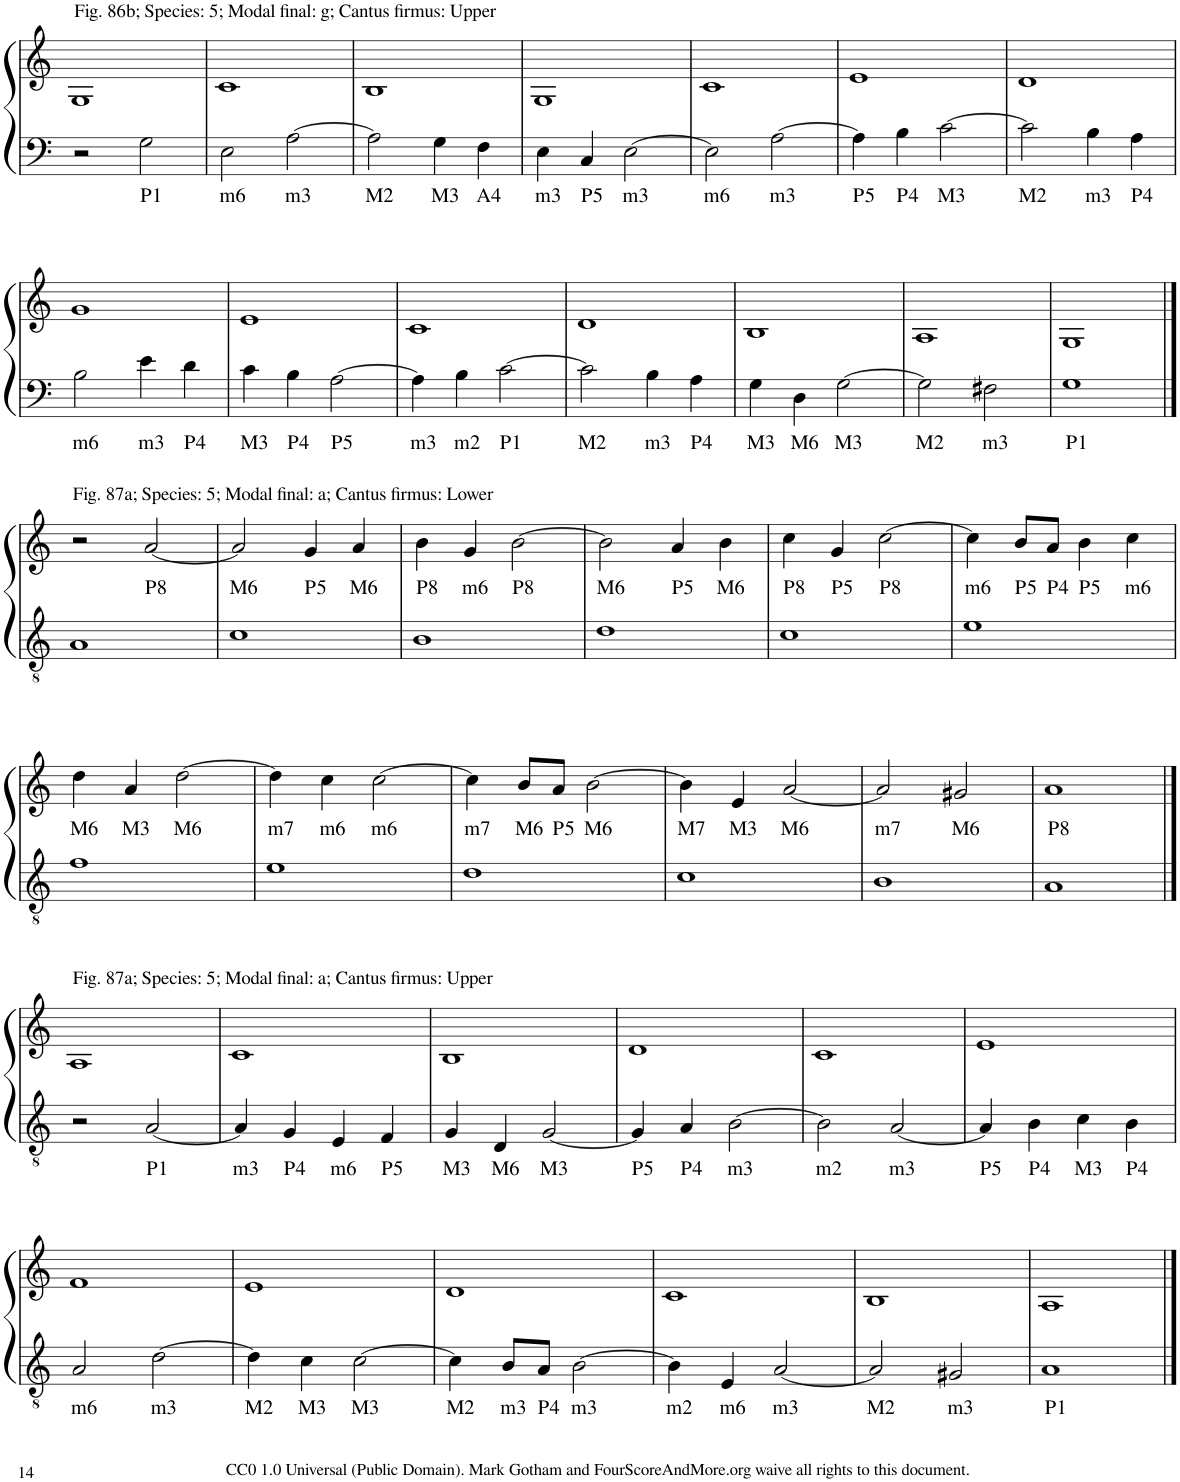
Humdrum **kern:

**kern	**text	**kern	**text
*part2	*part2	*part1	*part1
*staff2	*staff2	*staff1	*staff1
*I"Piano	*	*I"Piano	*
*I'Pno	*	*I'Pno	*
!!LO:PB:g=z
*clefF4	*	*clefG2	*
*k[]	*	*k[]	*
*M2/2	*	*M2/2	*
=472	=472	=472	=472
!	!	!LO:TX:a:t=Fig. 86b; Species&colon; 5; Modal final&colon; g; Cantus firmus&colon; Upper	!
2r	.	1G	.
!	!LO:LY:b	!	!
2G\	P1	.	.
=473	=473	=473	=473
!	!LO:LY:b	!	!
2E\	m6	1c	.
!	!LO:LY:b	!	!
[2A\	m3	.	.
=474	=474	=474	=474
!	!LO:LY:b	!	!
2A\]	M2	1B	.
!	!LO:LY:b	!	!
4G\	M3	.	.
!	!LO:LY:b	!	!
4F\	A4	.	.
=475	=475	=475	=475
!	!LO:LY:b	!	!
4E\	m3	1G	.
!	!LO:LY:b	!	!
4C/	P5	.	.
!	!LO:LY:b	!	!
[2E\	m3	.	.
=476	=476	=476	=476
!	!LO:LY:b	!	!
2E\]	m6	1c	.
!	!LO:LY:b	!	!
[2A\	m3	.	.
=477	=477	=477	=477
!	!LO:LY:b	!	!
4A\]	P5	1e	.
!	!LO:LY:b	!	!
4B\	P4	.	.
!	!LO:LY:b	!	!
[2c\	M3	.	.
=478	=478	=478	=478
!	!LO:LY:b	!	!
2c\]	M2	1d	.
!	!LO:LY:b	!	!
4B\	m3	.	.
!	!LO:LY:b	!	!
4A\	P4	.	.
!!LO:LB:g=z
=479	=479	=479	=479
!	!LO:LY:b	!	!
2B\	m6	1g	.
!	!LO:LY:b	!	!
4e\	m3	.	.
!	!LO:LY:b	!	!
4d\	P4	.	.
=480	=480	=480	=480
!	!LO:LY:b	!	!
4c\	M3	1e	.
!	!LO:LY:b	!	!
4B\	P4	.	.
!	!LO:LY:b	!	!
[2A\	P5	.	.
=481	=481	=481	=481
!	!LO:LY:b	!	!
4A\]	m3	1c	.
!	!LO:LY:b	!	!
4B\	m2	.	.
!	!LO:LY:b	!	!
[2c\	P1	.	.
=482	=482	=482	=482
!	!LO:LY:b	!	!
2c\]	M2	1d	.
!	!LO:LY:b	!	!
4B\	m3	.	.
!	!LO:LY:b	!	!
4A\	P4	.	.
=483	=483	=483	=483
!	!LO:LY:b	!	!
4G\	M3	1B	.
!	!LO:LY:b	!	!
4D\	M6	.	.
!	!LO:LY:b	!	!
[2G\	M3	.	.
=484	=484	=484	=484
!	!LO:LY:b	!	!
2G\]	M2	1A	.
!	!LO:LY:b	!	!
2F#X\	m3	.	.
=485	=485	=485	=485
!	!LO:LY:b	!	!
1G	P1	1G	.
!!LO:LB:g=z
==486	==486	==486	==486
*clefGv2	*	*	*
!	!	!LO:TX:a:t=Fig. 87a; Species&colon; 5; Modal final&colon; a; Cantus firmus&colon; Lower	!
1A	.	2r	.
!	!	!	!LO:LY:b
.	.	[2a/	P8
=487	=487	=487	=487
!	!	!	!LO:LY:b
1c	.	2a/]	M6
!	!	!	!LO:LY:b
.	.	4g/	P5
!	!	!	!LO:LY:b
.	.	4a/	M6
=488	=488	=488	=488
!	!	!	!LO:LY:b
1B	.	4b\	P8
!	!	!	!LO:LY:b
.	.	4g/	m6
!	!	!	!LO:LY:b
.	.	[2b\	P8
=489	=489	=489	=489
!	!	!	!LO:LY:b
1d	.	2b\]	M6
!	!	!	!LO:LY:b
.	.	4a/	P5
!	!	!	!LO:LY:b
.	.	4b\	M6
=490	=490	=490	=490
!	!	!	!LO:LY:b
1c	.	4cc\	P8
!	!	!	!LO:LY:b
.	.	4g/	P5
!	!	!	!LO:LY:b
.	.	[2cc\	P8
=491	=491	=491	=491
!	!	!	!LO:LY:b
1e	.	4cc\]	m6
!	!	!	!LO:LY:b
.	.	8b/L	P5
!	!	!	!LO:LY:b
.	.	8a/J	P4
!	!	!	!LO:LY:b
.	.	4b\	P5
!	!	!	!LO:LY:b
.	.	4cc\	m6
!!LO:LB:g=z
=492	=492	=492	=492
!	!	!	!LO:LY:b
1f	.	4dd\	M6
!	!	!	!LO:LY:b
.	.	4a/	M3
!	!	!	!LO:LY:b
.	.	[2dd\	M6
=493	=493	=493	=493
!	!	!	!LO:LY:b
1e	.	4dd\]	m7
!	!	!	!LO:LY:b
.	.	4cc\	m6
!	!	!	!LO:LY:b
.	.	[2cc\	m6
=494	=494	=494	=494
!	!	!	!LO:LY:b
1d	.	4cc\]	m7
!	!	!	!LO:LY:b
.	.	8b/L	M6
!	!	!	!LO:LY:b
.	.	8a/J	P5
!	!	!	!LO:LY:b
.	.	[2b\	M6
=495	=495	=495	=495
!	!	!	!LO:LY:b
1c	.	4b\]	M7
!	!	!	!LO:LY:b
.	.	4e/	M3
!	!	!	!LO:LY:b
.	.	[2a/	M6
=496	=496	=496	=496
!	!	!	!LO:LY:b
1B	.	2a/]	m7
!	!	!	!LO:LY:b
.	.	2g#X/	M6
=497	=497	=497	=497
!	!	!	!LO:LY:b
1A	.	1a	P8
!!LO:LB:g=z
==498	==498	==498	==498
!	!	!LO:TX:a:t=Fig. 87a; Species&colon; 5; Modal final&colon; a; Cantus firmus&colon; Upper	!
2r	.	1A	.
!	!LO:LY:b	!	!
[2A/	P1	.	.
=499	=499	=499	=499
!	!LO:LY:b	!	!
4A/]	m3	1c	.
!	!LO:LY:b	!	!
4G/	P4	.	.
!	!LO:LY:b	!	!
4E/	m6	.	.
!	!LO:LY:b	!	!
4F/	P5	.	.
=500	=500	=500	=500
!	!LO:LY:b	!	!
4G/	M3	1B	.
!	!LO:LY:b	!	!
4D/	M6	.	.
!	!LO:LY:b	!	!
[2G/	M3	.	.
=501	=501	=501	=501
!	!LO:LY:b	!	!
4G/]	P5	1d	.
!	!LO:LY:b	!	!
4A/	P4	.	.
!	!LO:LY:b	!	!
[2B\	m3	.	.
=502	=502	=502	=502
!	!LO:LY:b	!	!
2B\]	m2	1c	.
!	!LO:LY:b	!	!
[2A/	m3	.	.
=503	=503	=503	=503
!	!LO:LY:b	!	!
4A/]	P5	1e	.
!	!LO:LY:b	!	!
4B\	P4	.	.
!	!LO:LY:b	!	!
4c\	M3	.	.
!	!LO:LY:b	!	!
4B\	P4	.	.
!!LO:LB:g=z
=504	=504	=504	=504
!	!LO:LY:b	!	!
2A/	m6	1f	.
!	!LO:LY:b	!	!
[2d\	m3	.	.
=505	=505	=505	=505
!	!LO:LY:b	!	!
4d\]	M2	1e	.
!	!LO:LY:b	!	!
4c\	M3	.	.
!	!LO:LY:b	!	!
[2c\	M3	.	.
=506	=506	=506	=506
!	!LO:LY:b	!	!
4c\]	M2	1d	.
!	!LO:LY:b	!	!
8B/L	m3	.	.
!	!LO:LY:b	!	!
8A/J	P4	.	.
!	!LO:LY:b	!	!
[2B\	m3	.	.
=507	=507	=507	=507
!	!LO:LY:b	!	!
4B\]	m2	1c	.
!	!LO:LY:b	!	!
4E/	m6	.	.
!	!LO:LY:b	!	!
[2A/	m3	.	.
=508	=508	=508	=508
!	!LO:LY:b	!	!
2A/]	M2	1B	.
!	!LO:LY:b	!	!
2G#X/	m3	.	.
=509	=509	=509	=509
!	!LO:LY:b	!	!
1A	P1	1A	.
==	==	==	==
*-	*-	*-	*-
